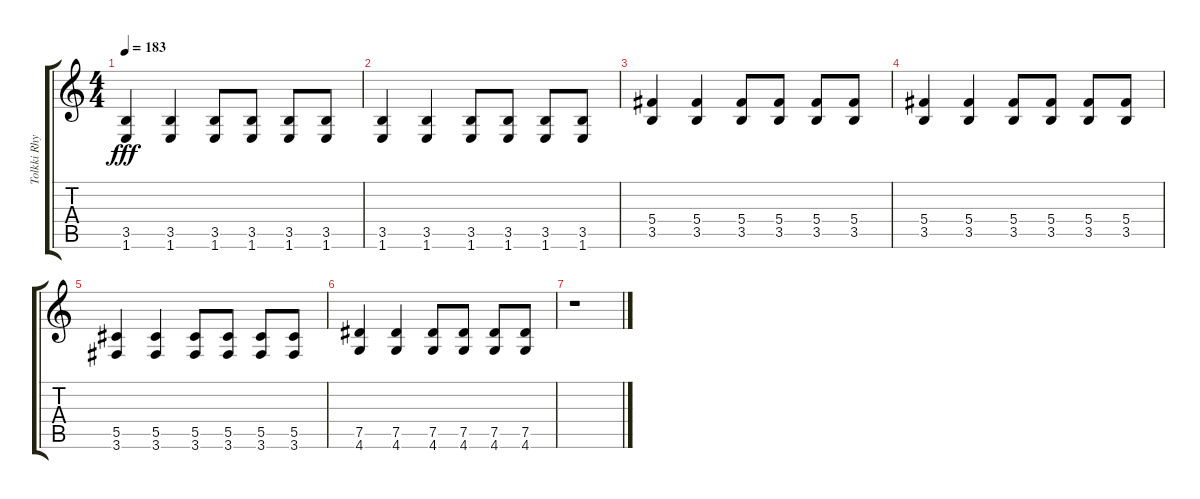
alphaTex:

\track ("Tolkki Rhythm" "Tolkki Rhy") {instrument overdrivenguitar}
\staff {score tabs}
\tuning (Eb4 Bb3 Gb3 Db3 Ab2 Eb2) {hide}
\ts (4 4)
\tempo 183
\clef g2
\ks c
(3.5 1.6).4{dy fff volume 10} (3.5 1.6).4{volume 9} (3.5 1.6).8{volume 9} (3.5 1.6).8{volume 8} (3.5 1.6).8{volume 8} (3.5 1.6).8{volume 8} |
(3.5 1.6).4{volume 8} (3.5 1.6).4{volume 8} (3.5 1.6).8{volume 7} (3.5 1.6).8{volume 7} (3.5 1.6).8{volume 7} (3.5 1.6).8{volume 7} |
(5.4 3.5).4{volume 6} (5.4 3.5).4{volume 6} (5.4 3.5).8{volume 6} (5.4 3.5).8{volume 5} (5.4 3.5).8{volume 5} (5.4 3.5).8{volume 5} |
(5.4 3.5).4{volume 5} (5.4 3.5).4{volume 4} (5.4 3.5).8{volume 4} (5.4 3.5).8{volume 4} (5.4 3.5).8{volume 4} (5.4 3.5).8{volume 3} |
(5.5 3.6).4{volume 3} (5.5 3.6).4{volume 3} (5.5 3.6).8{volume 2} (5.5 3.6).8{volume 2} (5.5 3.6).8{volume 2} (5.5 3.6).8{volume 2} |
(7.5 4.6).4{volume 2} (7.5 4.6).4{volume 1} (7.5 4.6).8{volume 0} (7.5 4.6).8 (7.5 4.6).8 (7.5 4.6).8 |
r.1
